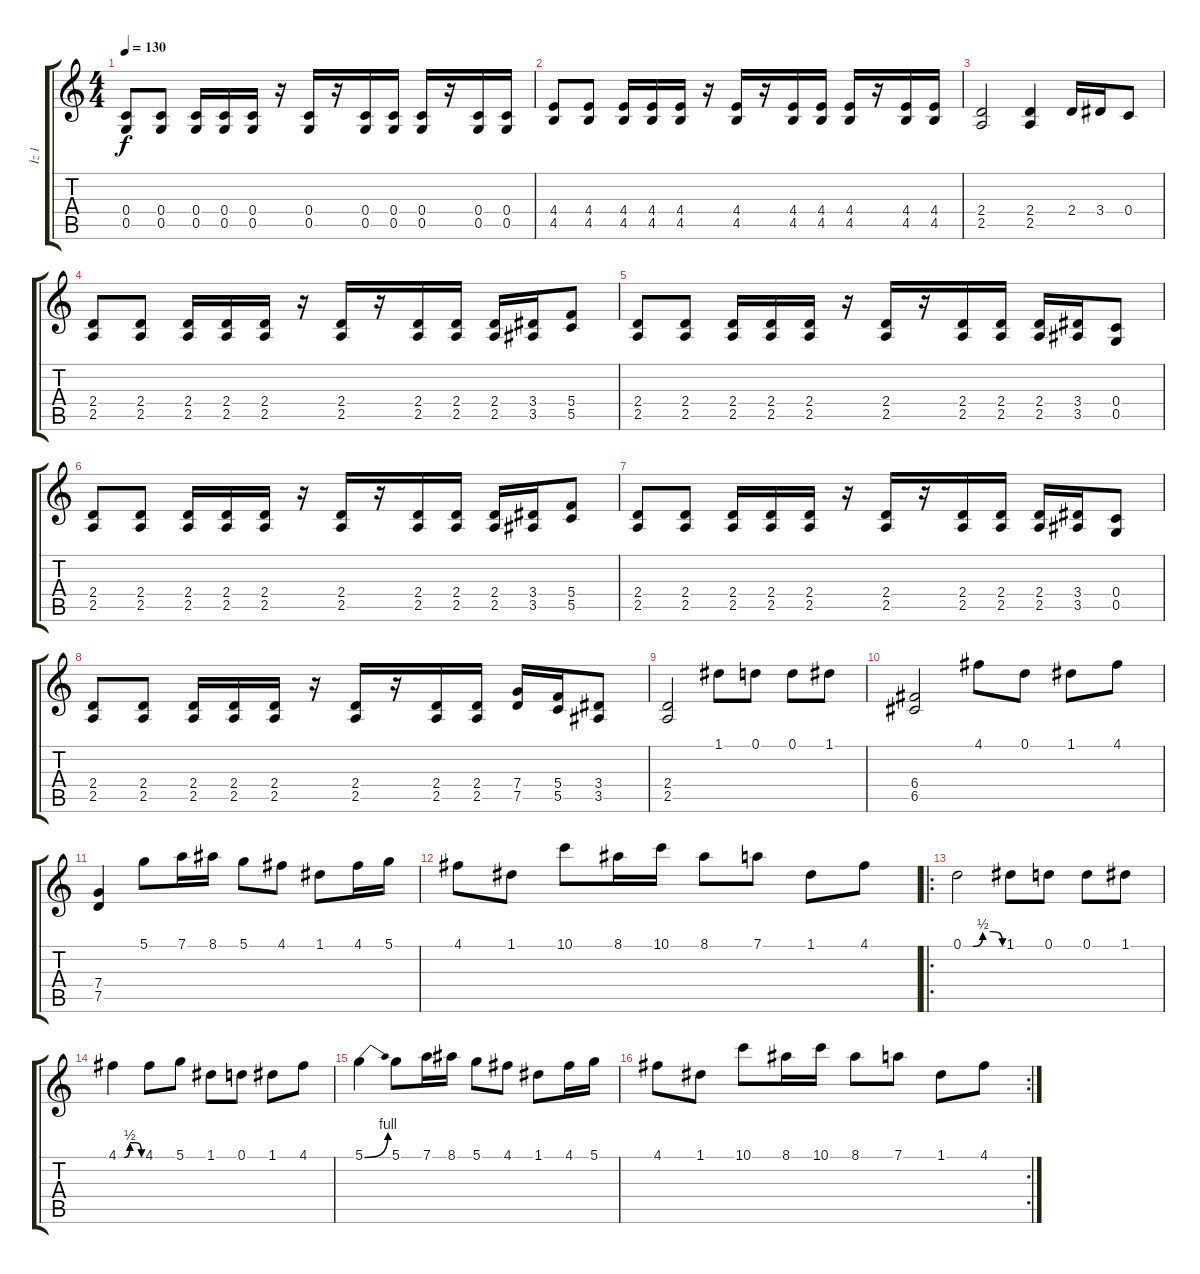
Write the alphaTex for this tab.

\track ("İz 1" "İz 1") {instrument distortionguitar}
\staff {score tabs}
\tuning (D4 A3 F3 C3 G2 D2) {hide}
\ts (4 4)
\tempo 130
\clef g2
\ks c
(0.4 0.5).8{dy f} (0.4 0.5).8 (0.4 0.5).16 (0.4 0.5).16 (0.4 0.5).16 r.16 (0.4 0.5).16 r.16 (0.4 0.5).16 (0.4 0.5).16 (0.4 0.5).16 r.16 (0.4 0.5).16 (0.4 0.5).16 |
(4.4 4.5).8 (4.4 4.5).8 (4.4 4.5).16 (4.4 4.5).16 (4.4 4.5).16 r.16 (4.4 4.5).16 r.16 (4.4 4.5).16 (4.4 4.5).16 (4.4 4.5).16 r.16 (4.4 4.5).16 (4.4 4.5).16 |
(2.4 2.5).2 (2.4 2.5).4 2.4.16 3.4.16 0.4.8 |
(2.4 2.5).8 (2.4 2.5).8 (2.4 2.5).16 (2.4 2.5).16 (2.4 2.5).16 r.16 (2.4 2.5).16 r.16 (2.4 2.5).16 (2.4 2.5).16 (2.4 2.5).16 (3.4 3.5).16 (5.4 5.5).8 |
(2.4 2.5).8 (2.4 2.5).8 (2.4 2.5).16 (2.4 2.5).16 (2.4 2.5).16 r.16 (2.4 2.5).16 r.16 (2.4 2.5).16 (2.4 2.5).16 (2.4 2.5).16 (3.4 3.5).16 (0.4 0.5).8 |
(2.4 2.5).8 (2.4 2.5).8 (2.4 2.5).16 (2.4 2.5).16 (2.4 2.5).16 r.16 (2.4 2.5).16 r.16 (2.4 2.5).16 (2.4 2.5).16 (2.4 2.5).16 (3.4 3.5).16 (5.4 5.5).8 |
(2.4 2.5).8 (2.4 2.5).8 (2.4 2.5).16 (2.4 2.5).16 (2.4 2.5).16 r.16 (2.4 2.5).16 r.16 (2.4 2.5).16 (2.4 2.5).16 (2.4 2.5).16 (3.4 3.5).16 (0.4 0.5).8 |
(2.4 2.5).8 (2.4 2.5).8 (2.4 2.5).16 (2.4 2.5).16 (2.4 2.5).16 r.16 (2.4 2.5).16 r.16 (2.4 2.5).16 (2.4 2.5).16 (7.4 7.5).16 (5.4 5.5).16 (3.4 3.5).8 |
(2.4 2.5).2 1.1.8 0.1.8 0.1.8 1.1.8 |
(6.4 6.5).2 4.1.8 0.1.8 1.1.8 4.1.8 |
(7.4 7.5).4 5.1.8 7.1.16 8.1.16 5.1.8 4.1.8 1.1.8 4.1.16 5.1.16 |
4.1.8 1.1.8 10.1.8 8.1.16 10.1.16 8.1.8 7.1.8 1.1.8 4.1.8 |
\ro
0.1{be (custom 0 0 15 0 30 2 46 2 60 0)}.2 1.1.8 0.1.8 0.1.8 1.1.8 |
4.1{be (custom 0 0 15 0 30 2 46 2 60 0)}.4 4.1.8 5.1.8 1.1.8 0.1.8 1.1.8 4.1.8 |
5.1{be (bend 0 0 60 4)}.4 5.1.8 7.1.16 8.1.16 5.1.8 4.1.8 1.1.8 4.1.16 5.1.16 |
\rc 2
4.1.8 1.1.8 10.1.8 8.1.16 10.1.16 8.1.8 7.1.8 1.1.8 4.1.8
